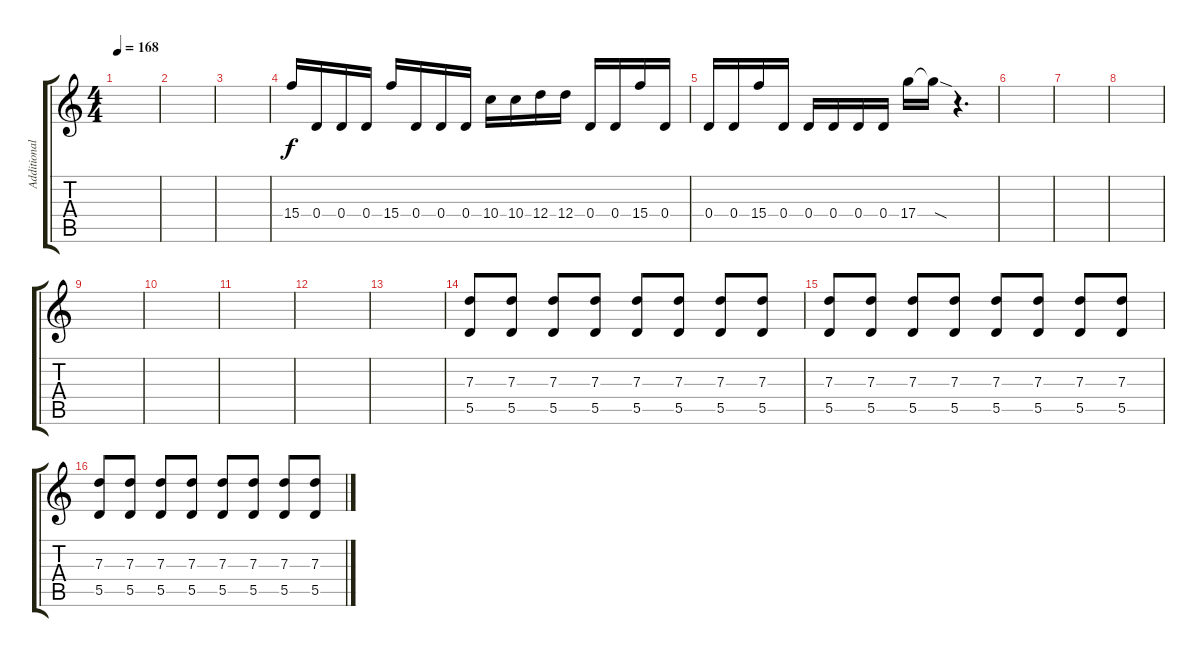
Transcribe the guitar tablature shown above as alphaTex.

\track ("Additional Guitar" "Additional") {instrument distortionguitar}
\staff {score tabs}
\tuning (E4 B3 G3 D3 A2 D2) {hide}
\ts (4 4)
\tempo 168
\clef g2
\ks c
|
|
|
15.4.16 0.4.16 0.4.16 0.4.16 15.4.16 0.4.16 0.4.16 0.4.16 10.4.16 10.4.16 12.4.16 12.4.16 0.4.16 0.4.16 15.4.16 0.4.16 |
0.4.16 0.4.16 15.4.16 0.4.16 0.4.16 0.4.16 0.4.16 0.4.16 17.4.16 17.4{sod t}.16 r.4{d} |
|
|
|
|
|
|
|
|
(7.3 5.5).8 (7.3 5.5).8 (7.3 5.5).8 (7.3 5.5).8 (7.3 5.5).8 (7.3 5.5).8 (7.3 5.5).8 (7.3 5.5).8 |
(7.3 5.5).8 (7.3 5.5).8 (7.3 5.5).8 (7.3 5.5).8 (7.3 5.5).8 (7.3 5.5).8 (7.3 5.5).8 (7.3 5.5).8 |
(7.3 5.5).8 (7.3 5.5).8 (7.3 5.5).8 (7.3 5.5).8 (7.3 5.5).8 (7.3 5.5).8 (7.3 5.5).8 (7.3 5.5).8
